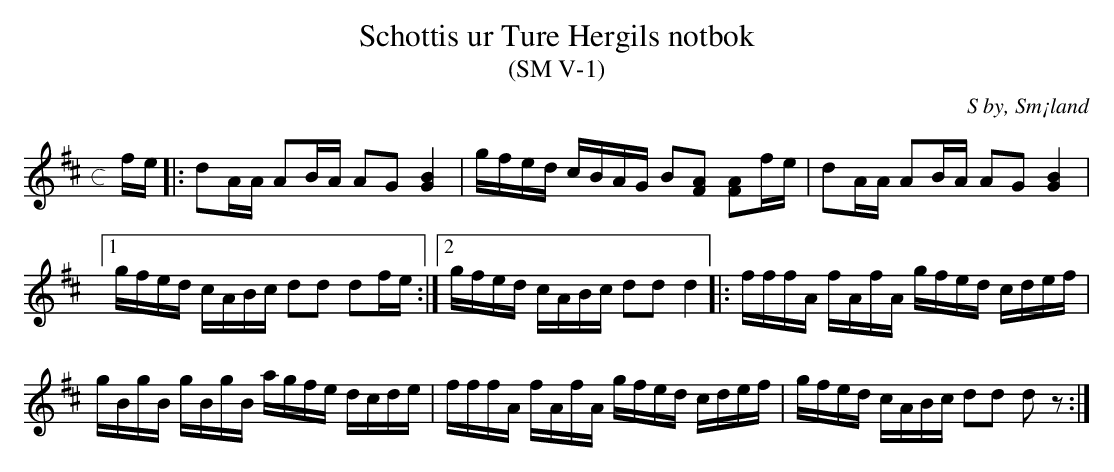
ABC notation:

X:1
T:Schottis ur Ture Hergils notbok
T:(SM V-1)
O:S by, Sm¡land
M:c
L:1/8
K:D
f/e/|:dA/A/ AB/A/ AG [GB]2|g/f/e/d/ c/B/A/G/ B[FA] [FA]f/e/|dA/A/ AB/A/ AG [GB]2|1
g/f/e/d/ c/A/B/c/ dd df/e/:|2 g/f/e/d/ c/A/B/c/ dd d2|:f/f/f/A/ f/A/f/A/ g/f/e/d/ c/d/e/f/|
g/B/g/B/ g/B/g/B/ a/g/f/e/ d/c/d/e/|f/f/f/A/ f/A/f/A/ g/f/e/d/ c/d/e/f/|g/f/e/d/ c/A/B/c/ dd dz:|
